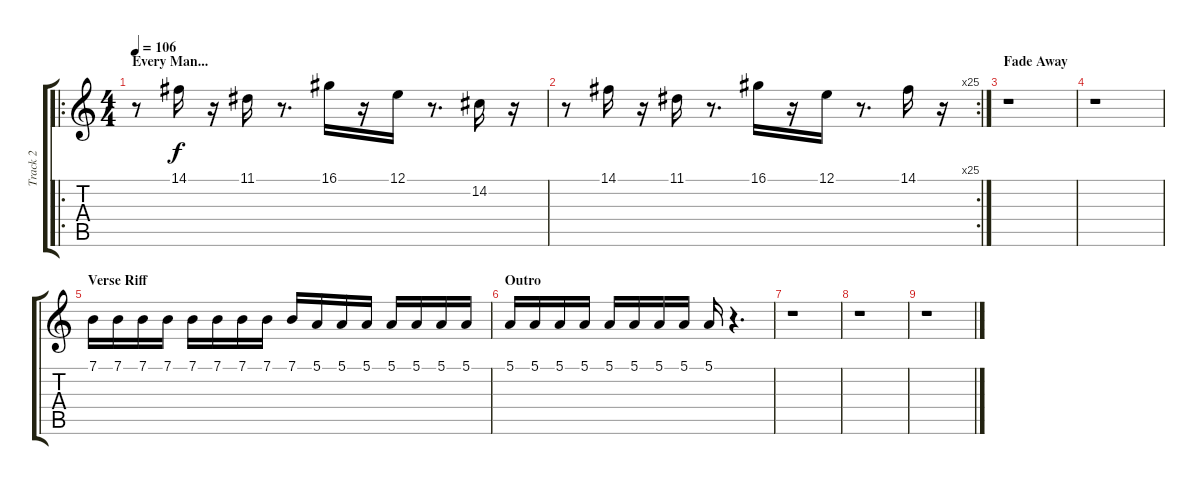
\track ("Track 2" "Track 2") {instrument violin}
\staff {score tabs}
\tuning (E4 B3 G3 D3 A2 E2) {hide}
\ro
\ts (4 4)
\section ("" "Every Man...")
\tempo 106
\clef g2
\ks c
r.8{dy f} 14.1.16 r.16 11.1.16 r.8{d} 16.1.16 r.16 12.1.16 r.8{d} 14.2.16 r.16 |
\rc 25
r.8 14.1.16 r.16 11.1.16 r.8{d} 16.1.16 r.16 12.1.16 r.8{d} 14.1.16 r.16 |
\section ("" "Fade Away")
r.1 |
r.1 |
\section ("" "Verse Riff")
7.1.16 7.1.16 7.1.16 7.1.16 7.1.16 7.1.16 7.1.16 7.1.16 7.1.16 5.1.16 5.1.16 5.1.16 5.1.16 5.1.16 5.1.16 5.1.16 |
\section ("" "Outro")
5.1.16 5.1.16 5.1.16 5.1.16 5.1.16 5.1.16 5.1.16 5.1.16 5.1.16 r.4{d} |
r.1 |
r.1 |
r.1
